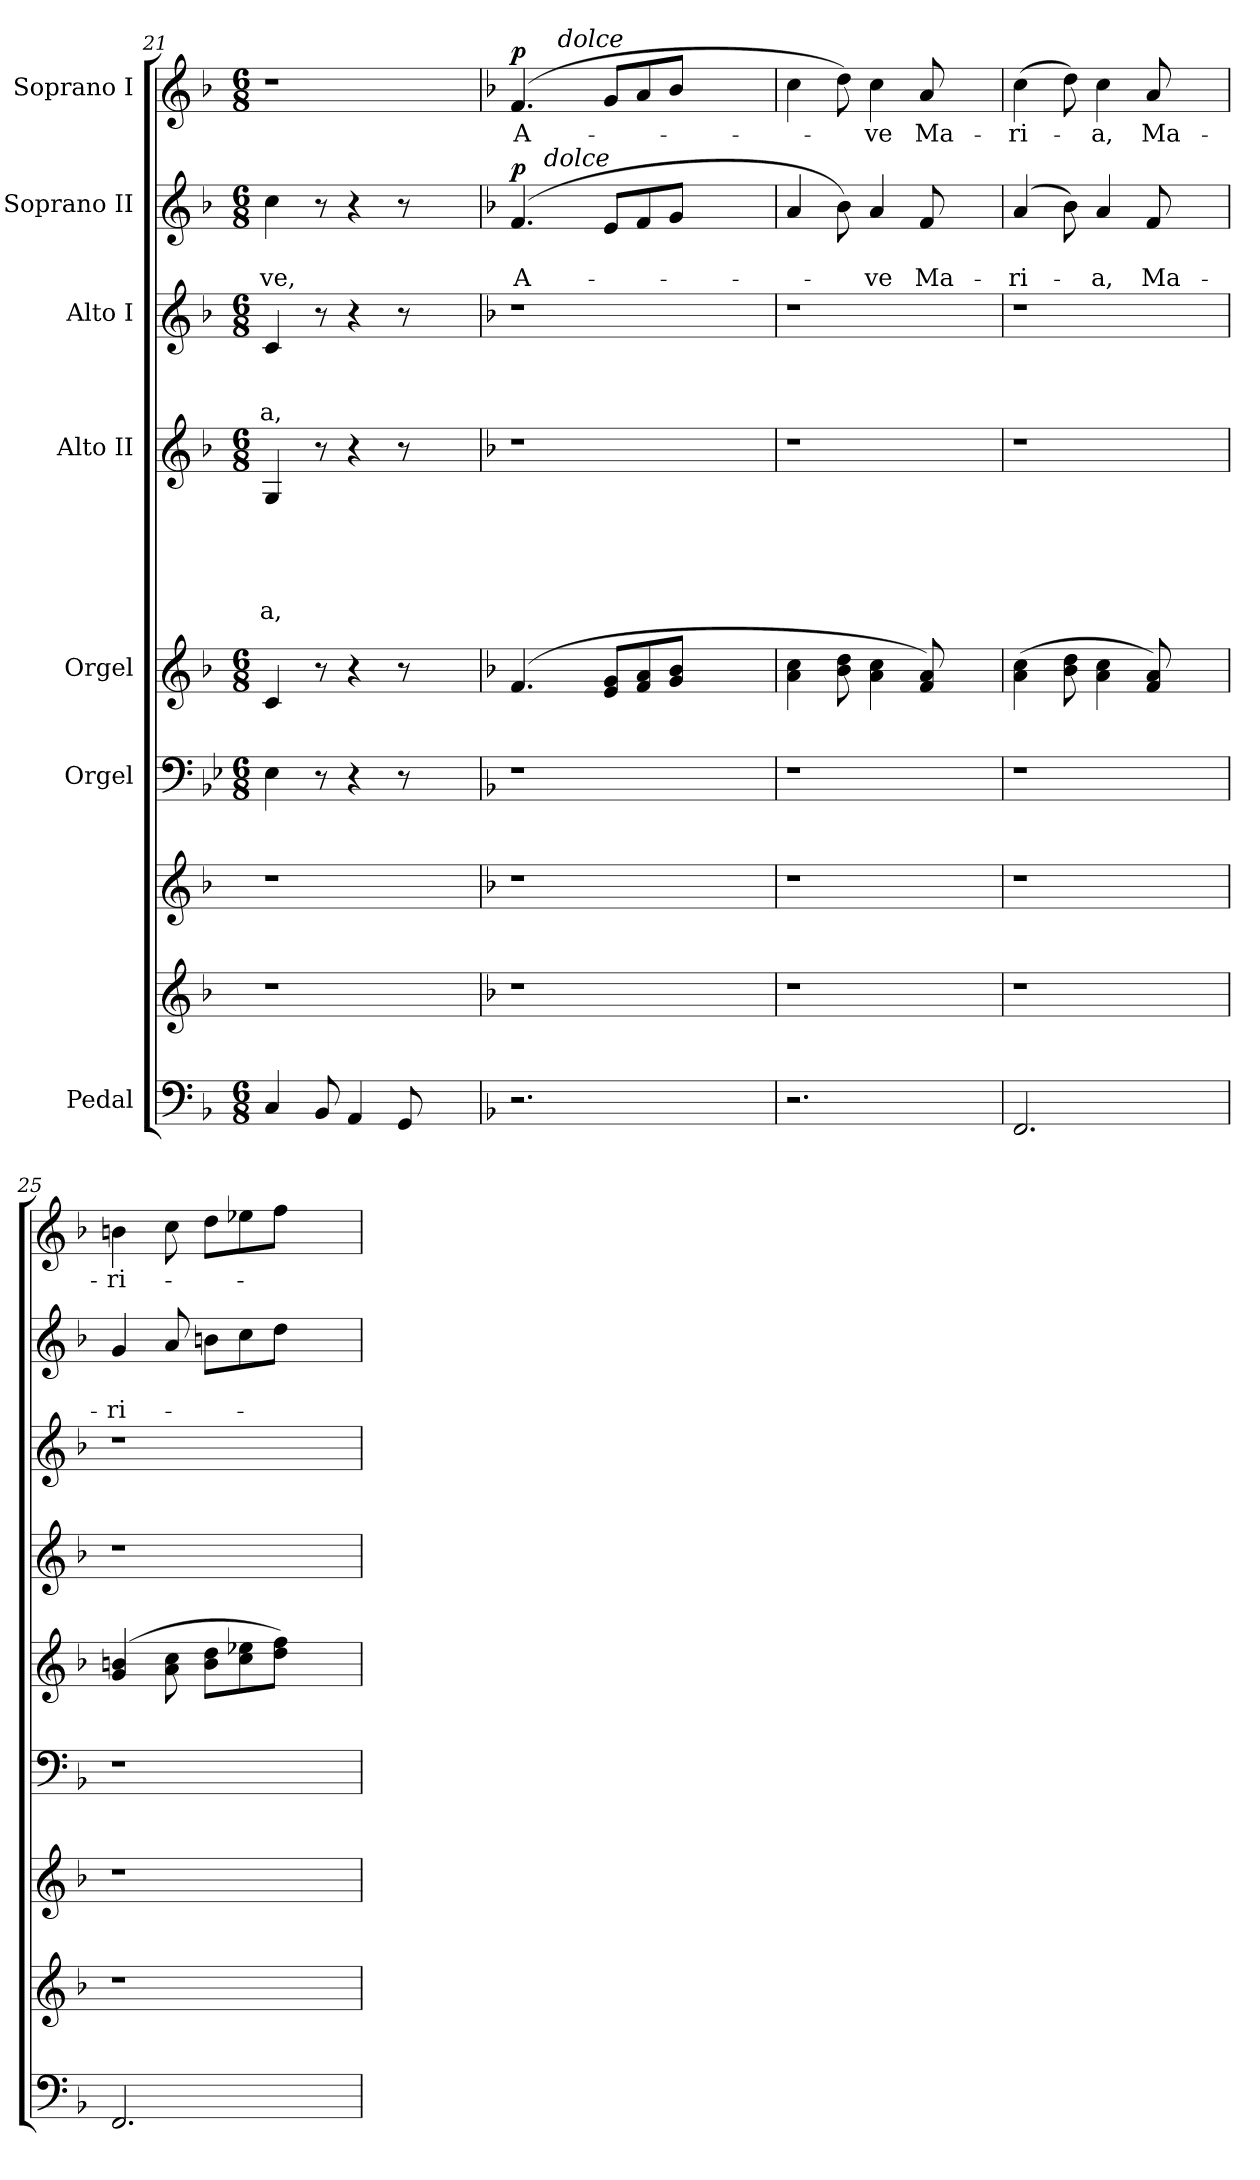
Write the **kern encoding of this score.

**kern	**kern	**kern	**kern	**kern	**kern	**text	**text	**text	**text	**text	**kern	**text	**text	**text	**kern	**text	**text	**dynam	**kern	**text	**dynam
*part9	*part8	*part7	*part6	*part5	*part4	*part4	*part4	*part4	*part4	*part4	*part3	*part3	*part3	*part3	*part2	*part2	*part2	*part2	*part1	*part1	*part1
*staff9	*staff8	*staff7	*staff6	*staff5	*staff4	*staff4	*staff4	*staff4	*staff4	*staff4	*staff3	*staff3	*staff3	*staff3	*staff2	*staff2	*staff2	*staff2	*staff1	*staff1	*staff1
*I"Pedal	*	*	*I"Orgel	*I"Orgel	*I"Alto II	*	*	*	*	*	*I"Alto I	*	*	*	*I"Soprano II	*	*	*	*I"Soprano I	*	*
*clefF4	*clefG2	*clefG2	*clefF4	*clefG2	*clefG2	*	*	*	*	*	*clefG2	*	*	*	*clefG2	*	*	*	*clefG2	*	*
*k[b-]	*k[b-]	*k[b-]	*k[b-e-]	*k[b-]	*k[b-]	*	*	*	*	*	*k[b-]	*	*	*	*k[b-]	*	*	*	*k[b-]	*	*
*F:	*F:	*F:	*B-:	*F:	*F:	*	*	*	*	*	*F:	*	*	*	*F:	*	*	*	*F:	*	*
*M6/8	*	*	*M6/8	*M6/8	*M6/8	*	*	*	*	*	*M6/8	*	*	*	*M6/8	*	*	*	*M6/8	*	*
=21	=21	=21	=21	=21	=21	=21	=21	=21	=21	=21	=21	=21	=21	=21	=21	=21	=21	=21	=21	=21	=21
!	!	!	!	!	!	!	!	!	!	!LO:LY:b	!	!	!	!LO:LY:b	!	!	!LO:LY:b	!	!LO:N:vis=1	!	!
4C/	1r	1r	4E-\	4c/	4G/	.	.	.	.	-a,	4c/	.	.	-a,	4cc\	.	-ve,	.	2.r	.	.
8BB-/	.	.	8r	8r	8r	.	.	.	.	.	8r	.	.	.	8r	.	.	.	.	.	.
4AA/	.	.	4r	4r	4r	.	.	.	.	.	4r	.	.	.	4r	.	.	.	.	.	.
8GG/	.	.	8r	8r	8r	.	.	.	.	.	8r	.	.	.	8r	.	.	.	.	.	.
4ryy	.	.	4ryy	4ryy	4ryy	.	.	.	.	.	4ryy	.	.	.	4ryy	.	.	.	4ryy	.	.
!!LO:LB:g=z
=22	=22	=22	=22	=22	=22	=22	=22	=22	=22	=22	=22	=22	=22	=22	=22	=22	=22	=22	=22	=22	=22
*	*	*	*k[b-]	*	*	*	*	*	*	*	*	*	*	*	*	*	*	*	*	*	*
*	*	*	*F:	*	*	*	*	*	*	*	*	*	*	*	*	*	*	*	*	*	*
!	!	!	!	!	!	!	!	!	!	!	!	!	!	!	!	!	!	!	!LO:TX:a:B:t=A	!	!
!	!	!	!LO:N:vis=1	!	!LO:N:vis=1	!	!	!	!	!	!LO:N:vis=1	!	!	!	!	!	!LO:LY:b	!LO:DY:a	!	!LO:LY:b	!LO:DY:a
*	*	*	*	*	*	*	*	*	*	*	*	*	*	*	*^	*	*	*	*^	*	*
2.r	1r	1r	2.r	(4.f/	2.r	.	.	.	.	.	2.r	.	.	.	(4.f/	8ryy	.	A-	p	(4.f/	8ryy	A-	p
!	!	!	!	!	!	!	!	!	!	!	!	!	!	!	!	!LO:TX:a:i:t=dolce	!	!	!	!	!	!	!
.	.	.	.	.	.	.	.	.	.	.	.	.	.	.	.	2..ryy	.	.	.	.	32ryy	.	.
!	!	!	!	!	!	!	!	!	!	!	!	!	!	!	!	!	!	!	!	!	!LO:TX:a:i:t=dolce	!	!
.	.	.	.	.	.	.	.	.	.	.	.	.	.	.	.	.	.	.	.	.	2ryy	.	.
.	.	.	.	8e/ 8g/L	.	.	.	.	.	.	.	.	.	.	8e/L	.	.	.	.	8g/L	.	.	.
.	.	.	.	8f/ 8a/	.	.	.	.	.	.	.	.	.	.	8f/	.	.	.	.	8a/	.	.	.
.	.	.	.	8g/ 8b-/J	.	.	.	.	.	.	.	.	.	.	8g/J	.	.	.	.	8b-/J	.	.	.
.	.	.	.	.	.	.	.	.	.	.	.	.	.	.	.	.	.	.	.	.	4ryy	.	.
4ryy	.	.	4ryy	4ryy	4ryy	.	.	.	.	.	4ryy	.	.	.	4ryy	.	.	.	.	4ryy	.	.	.
.	.	.	.	.	.	.	.	.	.	.	.	.	.	.	.	.	.	.	.	.	16.ryy	.	.
=23	=23	=23	=23	=23	=23	=23	=23	=23	=23	=23	=23	=23	=23	=23	=23	=23	=23	=23	=23	=23	=23	=23	=23
!	!	!	!LO:N:vis=1	!	!LO:N:vis=1	!	!	!	!	!	!LO:N:vis=1	!	!	!	!	!	!	!	!	!	!	!	!
*	*	*	*	*	*	*	*	*	*	*	*	*	*	*	*v	*v	*	*	*	*	*	*	*
*	*	*	*	*	*	*	*	*	*	*	*	*	*	*	*	*	*	*	*v	*v	*	*
2.r	1r	1r	2.r	4a\ 4cc\	2.r	.	.	.	.	.	2.r	.	.	.	4a/	.	.	.	4cc\	.	.
.	.	.	.	8b-\ 8dd\	.	.	.	.	.	.	.	.	.	.	8b-\)	.	.	.	8dd\)	.	.
!	!	!	!	!	!	!	!	!	!	!	!	!	!	!	!	!	!LO:LY:b	!	!	!LO:LY:b	!
.	.	.	.	4a\ 4cc\	.	.	.	.	.	.	.	.	.	.	4a/	.	-ve	.	4cc\	-ve	.
!	!	!	!	!	!	!	!	!	!	!	!	!	!	!	!	!	!LO:LY:b	!	!	!LO:LY:b	!
.	.	.	.	8f/ 8a/)	.	.	.	.	.	.	.	.	.	.	8f/	.	Ma-	.	8a/	Ma-	.
4ryy	.	.	4ryy	4ryy	4ryy	.	.	.	.	.	4ryy	.	.	.	4ryy	.	.	.	4ryy	.	.
=24	=24	=24	=24	=24	=24	=24	=24	=24	=24	=24	=24	=24	=24	=24	=24	=24	=24	=24	=24	=24	=24
!	!	!	!LO:N:vis=1	!	!LO:N:vis=1	!	!	!	!	!	!LO:N:vis=1	!	!	!	!	!	!LO:LY:b	!	!	!LO:LY:b	!
2.FF/	1r	1r	2.r	(>4a\ 4cc\	2.r	.	.	.	.	.	2.r	.	.	.	(4a/	.	-ri-	.	(>4cc\	-ri-	.
.	.	.	.	8b-\ 8dd\	.	.	.	.	.	.	.	.	.	.	8b-\)	.	.	.	8dd\)	.	.
!	!	!	!	!	!	!	!	!	!	!	!	!	!	!	!	!	!LO:LY:b	!	!	!LO:LY:b	!
.	.	.	.	4a\ 4cc\	.	.	.	.	.	.	.	.	.	.	4a/	.	-a,	.	4cc\	-a,	.
!	!	!	!	!	!	!	!	!	!	!	!	!	!	!	!	!	!LO:LY:b	!	!	!LO:LY:b	!
.	.	.	.	8f/ 8a/)	.	.	.	.	.	.	.	.	.	.	8f/	.	Ma-	.	8a/	Ma-	.
4ryy	.	.	4ryy	4ryy	4ryy	.	.	.	.	.	4ryy	.	.	.	4ryy	.	.	.	4ryy	.	.
=25	=25	=25	=25	=25	=25	=25	=25	=25	=25	=25	=25	=25	=25	=25	=25	=25	=25	=25	=25	=25	=25
!	!	!	!LO:N:vis=1	!	!LO:N:vis=1	!	!	!	!	!	!LO:N:vis=1	!	!	!	!	!	!LO:LY:b	!	!	!LO:LY:b	!
2.FF/	1r	1r	2.r	(4g/ 4bn/	2.r	.	.	.	.	.	2.r	.	.	.	4g/	.	-ri-	.	4bn\	-ri-	.
.	.	.	.	8a\ 8cc\	.	.	.	.	.	.	.	.	.	.	8a/	.	.	.	8cc\	.	.
.	.	.	.	8b\ 8dd\L	.	.	.	.	.	.	.	.	.	.	8bn\L	.	.	.	8dd\L	.	.
.	.	.	.	8cc\ 8ee-X\	.	.	.	.	.	.	.	.	.	.	8cc\	.	.	.	8ee-X\	.	.
.	.	.	.	8dd\ 8ff\J)	.	.	.	.	.	.	.	.	.	.	8dd\J	.	.	.	8ff\J	.	.
4ryy	.	.	4ryy	4ryy	4ryy	.	.	.	.	.	4ryy	.	.	.	4ryy	.	.	.	4ryy	.	.
=	=	=	=	=	=	=	=	=	=	=	=	=	=	=	=	=	=	=	=	=	=
*-	*-	*-	*-	*-	*-	*-	*-	*-	*-	*-	*-	*-	*-	*-	*-	*-	*-	*-	*-	*-	*-
